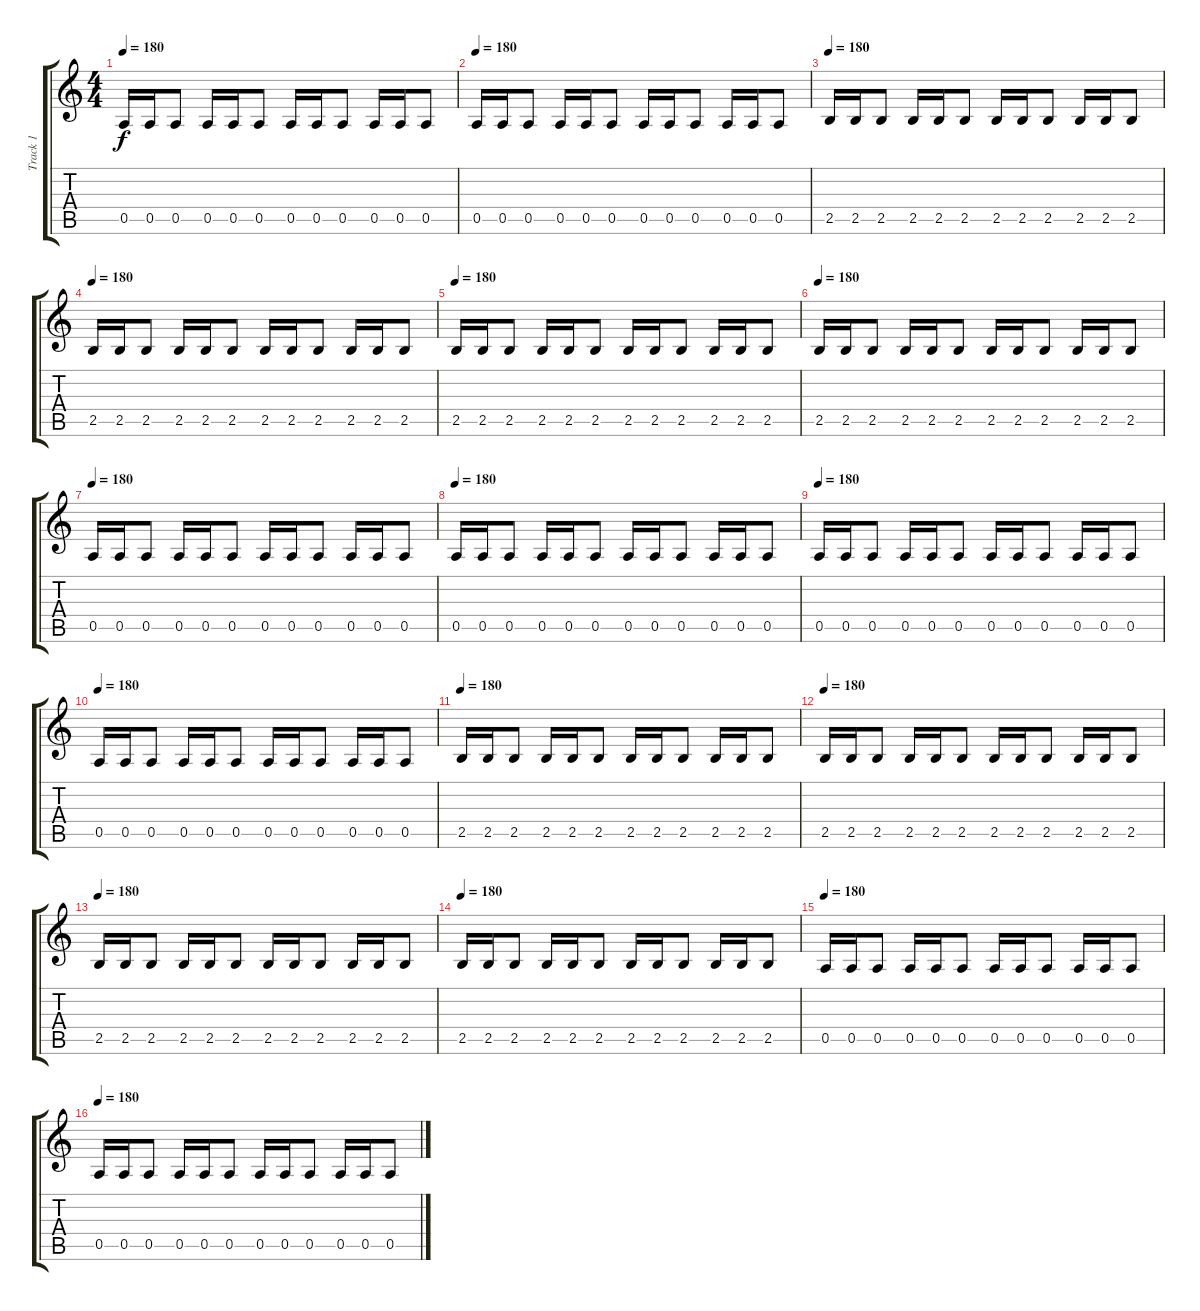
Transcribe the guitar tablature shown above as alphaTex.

\track ("Track 1" "Track 1") {instrument distortionguitar}
\staff {score tabs}
\tuning (E4 B3 G3 D3 A2 E2) {hide}
\ts (4 4)
\tempo 180
\clef g2
\ks c
0.5.16{dy f} 0.5.16 0.5.8 0.5.16 0.5.16 0.5.8 0.5.16 0.5.16 0.5.8 0.5.16 0.5.16 0.5.8 |
\tempo 180
0.5.16 0.5.16 0.5.8 0.5.16 0.5.16 0.5.8 0.5.16 0.5.16 0.5.8 0.5.16 0.5.16 0.5.8 |
\tempo 180
2.5.16 2.5.16 2.5.8 2.5.16 2.5.16 2.5.8 2.5.16 2.5.16 2.5.8 2.5.16 2.5.16 2.5.8 |
\tempo 180
2.5.16 2.5.16 2.5.8 2.5.16 2.5.16 2.5.8 2.5.16 2.5.16 2.5.8 2.5.16 2.5.16 2.5.8 |
\tempo 180
2.5.16 2.5.16 2.5.8 2.5.16 2.5.16 2.5.8 2.5.16 2.5.16 2.5.8 2.5.16 2.5.16 2.5.8 |
\tempo 180
2.5.16 2.5.16 2.5.8 2.5.16 2.5.16 2.5.8 2.5.16 2.5.16 2.5.8 2.5.16 2.5.16 2.5.8 |
\tempo 180
0.5.16 0.5.16 0.5.8 0.5.16 0.5.16 0.5.8 0.5.16 0.5.16 0.5.8 0.5.16 0.5.16 0.5.8 |
\tempo 180
0.5.16 0.5.16 0.5.8 0.5.16 0.5.16 0.5.8 0.5.16 0.5.16 0.5.8 0.5.16 0.5.16 0.5.8 |
\tempo 180
0.5.16 0.5.16 0.5.8 0.5.16 0.5.16 0.5.8 0.5.16 0.5.16 0.5.8 0.5.16 0.5.16 0.5.8 |
\tempo 180
0.5.16 0.5.16 0.5.8 0.5.16 0.5.16 0.5.8 0.5.16 0.5.16 0.5.8 0.5.16 0.5.16 0.5.8 |
\tempo 180
2.5.16 2.5.16 2.5.8 2.5.16 2.5.16 2.5.8 2.5.16 2.5.16 2.5.8 2.5.16 2.5.16 2.5.8 |
\tempo 180
2.5.16 2.5.16 2.5.8 2.5.16 2.5.16 2.5.8 2.5.16 2.5.16 2.5.8 2.5.16 2.5.16 2.5.8 |
\tempo 180
2.5.16 2.5.16 2.5.8 2.5.16 2.5.16 2.5.8 2.5.16 2.5.16 2.5.8 2.5.16 2.5.16 2.5.8 |
\tempo 180
2.5.16 2.5.16 2.5.8 2.5.16 2.5.16 2.5.8 2.5.16 2.5.16 2.5.8 2.5.16 2.5.16 2.5.8 |
\tempo 180
0.5.16 0.5.16 0.5.8 0.5.16 0.5.16 0.5.8 0.5.16 0.5.16 0.5.8 0.5.16 0.5.16 0.5.8 |
\tempo 180
0.5.16 0.5.16 0.5.8 0.5.16 0.5.16 0.5.8 0.5.16 0.5.16 0.5.8 0.5.16 0.5.16 0.5.8
